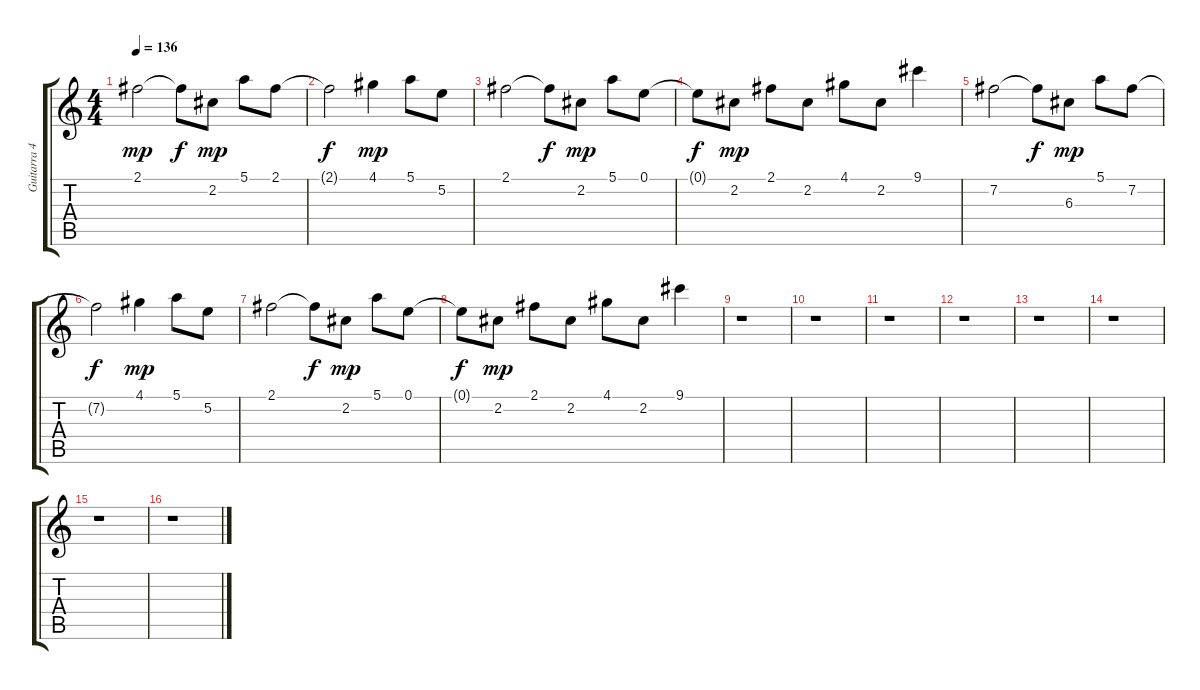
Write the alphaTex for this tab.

\track ("Guitarra 4" "Guitarra 4") {instrument distortionguitar}
\staff {score tabs}
\tuning (E4 B3 G3 D3 A2 E2) {hide}
\ts (4 4)
\tempo 136
\clef g2
\ks c
2.1.2{dy mp} 2.1{t}.8{dy f} 2.2.8{dy mp} 5.1.8 2.1.8 |
2.1{t}.2{dy f} 4.1.4{dy mp} 5.1.8 5.2.8 |
2.1.2 2.1{t}.8{dy f} 2.2.8{dy mp} 5.1.8 0.1.8 |
0.1{t}.8{dy f} 2.2.8{dy mp} 2.1.8 2.2.8 4.1.8 2.2.8 9.1.4 |
7.2.2 7.2{t}.8{dy f} 6.3.8{dy mp} 5.1.8 7.2.8 |
7.2{t}.2{dy f} 4.1.4{dy mp} 5.1.8 5.2.8 |
2.1.2 2.1{t}.8{dy f} 2.2.8{dy mp} 5.1.8 0.1.8 |
0.1{t}.8{dy f} 2.2.8{dy mp} 2.1.8 2.2.8 4.1.8 2.2.8 9.1.4 |
r.1 |
r.1 |
r.1 |
r.1 |
r.1 |
r.1 |
r.1 |
r.1
